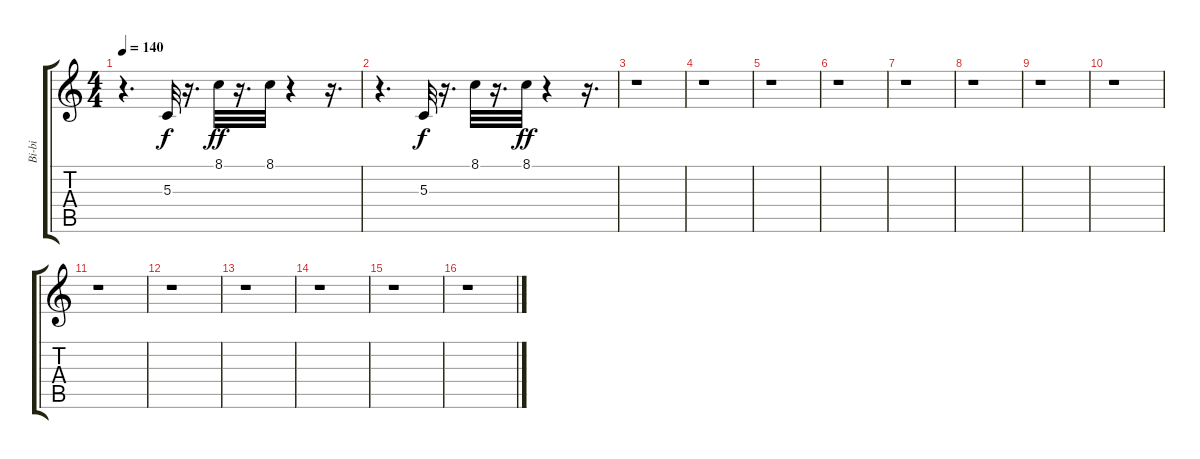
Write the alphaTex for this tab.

\track ("Bi-bi" "Bi-bi") {instrument lead5charang}
\staff {score tabs}
\tuning (E4 B3 G3 D3 A2 E2) {hide}
\ts (4 4)
\tempo 140
\clef g2
\ks c
r.4{d dy ff} 5.3.32{dy f} r.16{d} 8.1.32{dy ff} r.16{d} 8.1.32 r.4 r.16{d} |
r.4{d} 5.3.32{dy f} r.16{d} 8.1.32 r.16{d} 8.1.32{dy ff} r.4 r.16{d} |
r.1 |
r.1 |
r.1 |
r.1 |
r.1 |
r.1 |
r.1 |
r.1 |
r.1 |
r.1 |
r.1 |
r.1 |
r.1 |
r.1
